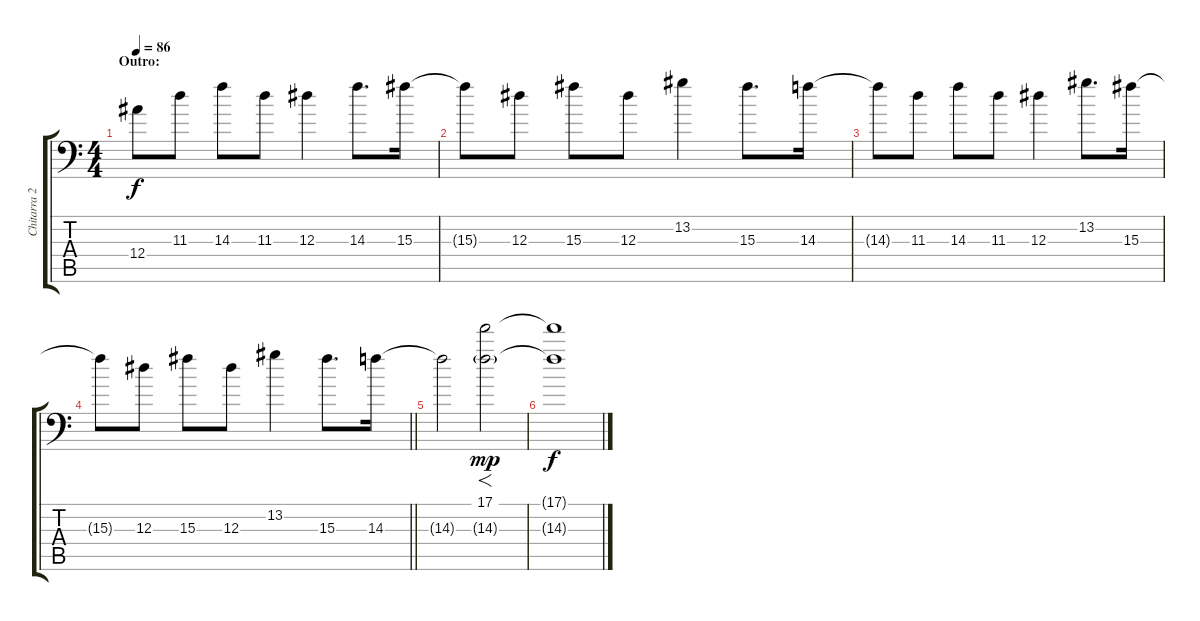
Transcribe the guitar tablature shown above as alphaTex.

\track ("Chitarra 2" "Chitarra 2") {instrument overdrivenguitar}
\staff {score tabs}
\tuning (C4 G3 Eb3 Bb2 F2 Bb1) {hide}
\ts (4 4)
\section ("" "Outro:")
\tempo 86
\clef f4
\ks c
12.4{t}.8{dy f} 11.3.8 14.3.8 11.3.8 12.3.4 14.3.8{d} 15.3.16 |
15.3{t}.8 12.3.8 15.3.8 12.3.8 13.2.4 15.3.8{d} 14.3.16 |
14.3{t}.8 11.3.8 14.3.8 11.3.8 12.3.4 13.2.8{d} 15.3.16 |
\barLineRight lightlight
15.3{t}.8 12.3.8 15.3.8 12.3.8 13.2.4 15.3.8{d} 14.3.16 |
14.3{t}.2 (17.1 14.3{g}).2{f dy mp} |
(17.1{t} 14.3{t}).1{dy f}
